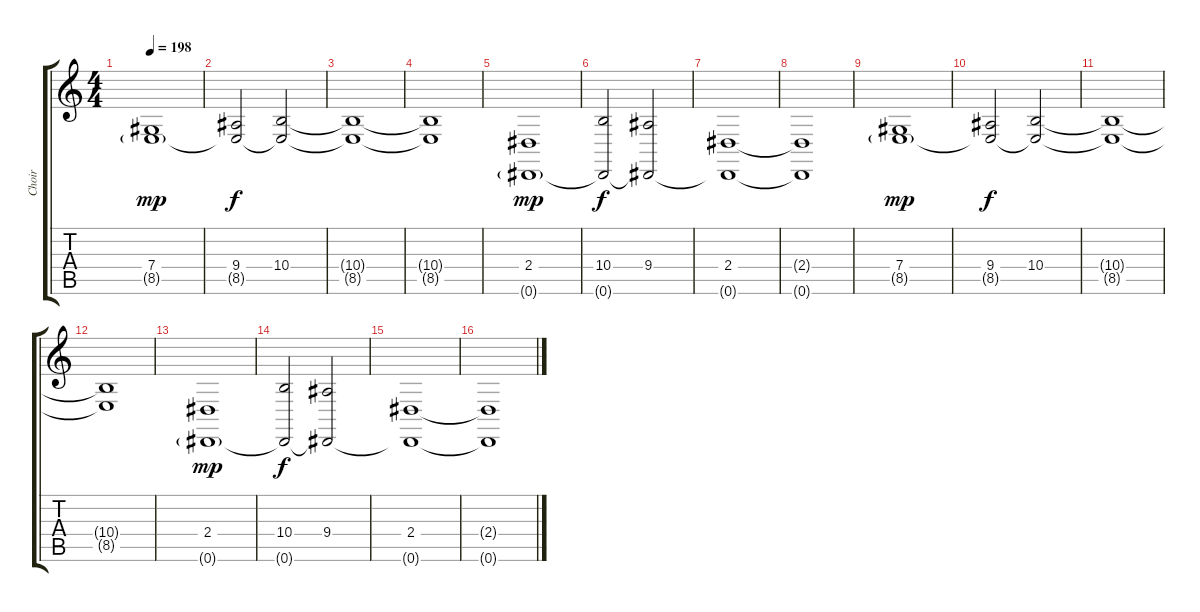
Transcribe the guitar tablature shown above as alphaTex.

\track ("Choir" "Choir") {instrument voiceoohs}
\staff {score tabs}
\tuning (Eb4 Bb3 Gb3 Db3 Ab2 Eb2) {hide}
\ts (4 4)
\tempo 198
\clef g2
\ks c
(7.4 8.5{g}).1{dy mp} |
(9.4 8.5{t}).2{dy f} (10.4 8.5{t}).2 |
(10.4{t} 8.5{t}).1 |
(10.4{t} 8.5{t}).1 |
(2.4 0.6{g}).1{dy mp} |
(10.4 0.6{t}).2{dy f} (9.4 0.6{t}).2 |
(2.4 0.6{t}).1 |
(2.4{t} 0.6{t}).1 |
(7.4 8.5{g}).1{dy mp} |
(9.4 8.5{t}).2{dy f} (10.4 8.5{t}).2 |
(10.4{t} 8.5{t}).1 |
(10.4{t} 8.5{t}).1 |
(2.4 0.6{g}).1{dy mp} |
(10.4 0.6{t}).2{dy f} (9.4 0.6{t}).2 |
(2.4 0.6{t}).1 |
(2.4{t} 0.6{t}).1
